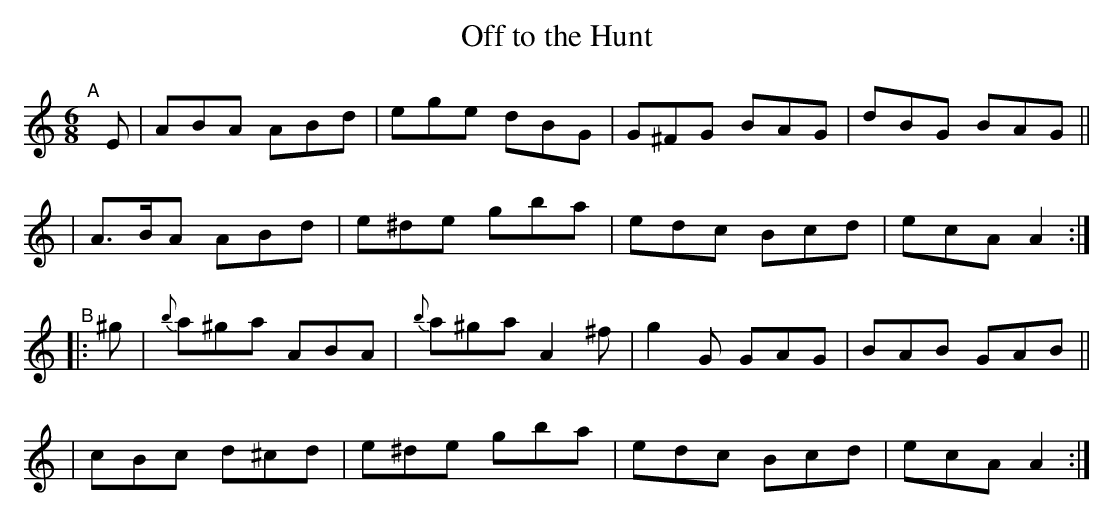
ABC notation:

X:1
T: Off to the Hunt
M: 6/8
L: 1/8
K: Am
"^A"[|] E \
| ABA ABd | ege dBG | G^FG BAG | dBG BAG ||
| A>BA ABd | e^de gba | edc Bcd | ecAA2 :|
"^B"|: ^g \
| {b}a^ga ABA | {b}a^ga A2^f | g2G GAG | BAB GAB ||
| cBc d^cd | e^de gba | edc Bcd | ecAA2 :|
